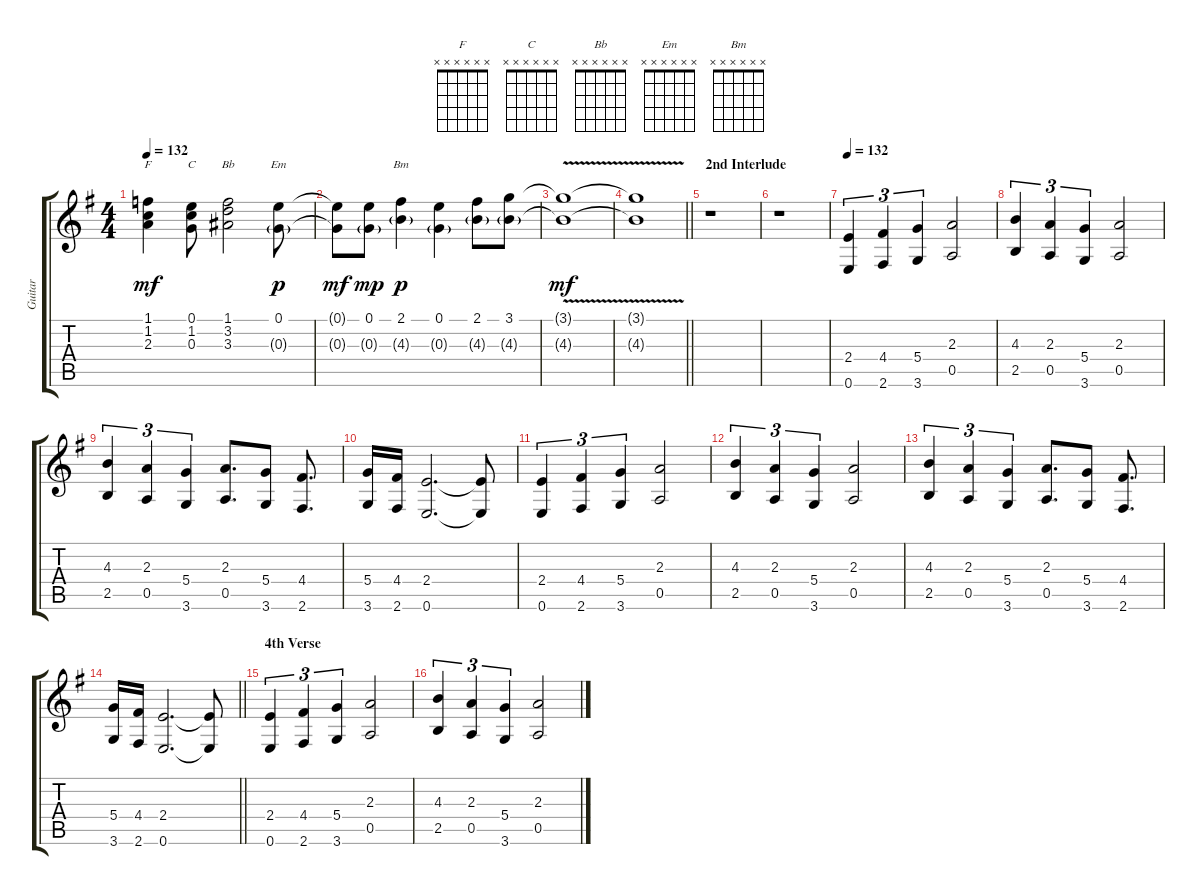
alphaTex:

\track ("Guitar" "Guitar") {instrument overdrivenguitar}
\staff {score tabs}
\tuning (E4 B3 G3 D3 A2 E2) {hide}
\chord ("F" x x x x x x)
\chord ("C" x x x x x x)
\chord ("Bb" x x x x x x)
\chord ("Em" x x x x x x)
\chord ("Bm" x x x x x x)
\ts (4 4)
\tempo 132
\clef g2
\ks g
(1.1 1.2 2.3).4{ch "F" dy mf} (0.1 1.2 0.3).8{ch "C"} (1.1 3.2 3.3).2{ch "Bb"} (0.1 0.3{g}).8{ch "Em" dy p} |
(0.1{t} 0.3{t}).8{dy mf} (0.1 0.3{g}).8{dy mp} (2.1 4.3{g}).4{ch "Bm" dy p} (0.1 0.3{g}).4 (2.1 4.3{g}).8 (3.1 4.3{g}).8 |
(3.1{v t} 4.3{t}).1{dy mf} |
\barLineRight lightlight
(3.1{t} 4.3{t}).1 |
\section ("" "2nd Interlude")
r.1 |
r.1 |
\tempo 132
(2.4 0.6).4{tu (3 2)} (4.4 2.6).4{tu (3 2)} (5.4 3.6).4{tu (3 2)} (2.3 0.5).2 |
(4.3 2.5).4{tu (3 2)} (2.3 0.5).4{tu (3 2)} (5.4 3.6).4{tu (3 2)} (2.3 0.5).2 |
(4.3 2.5).4{tu (3 2)} (2.3 0.5).4{tu (3 2)} (5.4 3.6).4{tu (3 2)} (2.3 0.5).8{d} (5.4 3.6).8 (4.4 2.6).8{d} |
(5.4 3.6).16 (4.4 2.6).16 (2.4 0.6).2{d} (2.4{t} 0.6{t}).8 |
(2.4 0.6).4{tu (3 2)} (4.4 2.6).4{tu (3 2)} (5.4 3.6).4{tu (3 2)} (2.3 0.5).2 |
(4.3 2.5).4{tu (3 2)} (2.3 0.5).4{tu (3 2)} (5.4 3.6).4{tu (3 2)} (2.3 0.5).2 |
(4.3 2.5).4{tu (3 2)} (2.3 0.5).4{tu (3 2)} (5.4 3.6).4{tu (3 2)} (2.3 0.5).8{d} (5.4 3.6).8 (4.4 2.6).8{d} |
\barLineRight lightlight
(5.4 3.6).16 (4.4 2.6).16 (2.4 0.6).2{d} (2.4{t} 0.6{t}).8 |
\section ("" "4th Verse")
(2.4 0.6).4{tu (3 2)} (4.4 2.6).4{tu (3 2)} (5.4 3.6).4{tu (3 2)} (2.3 0.5).2 |
(4.3 2.5).4{tu (3 2)} (2.3 0.5).4{tu (3 2)} (5.4 3.6).4{tu (3 2)} (2.3 0.5).2
